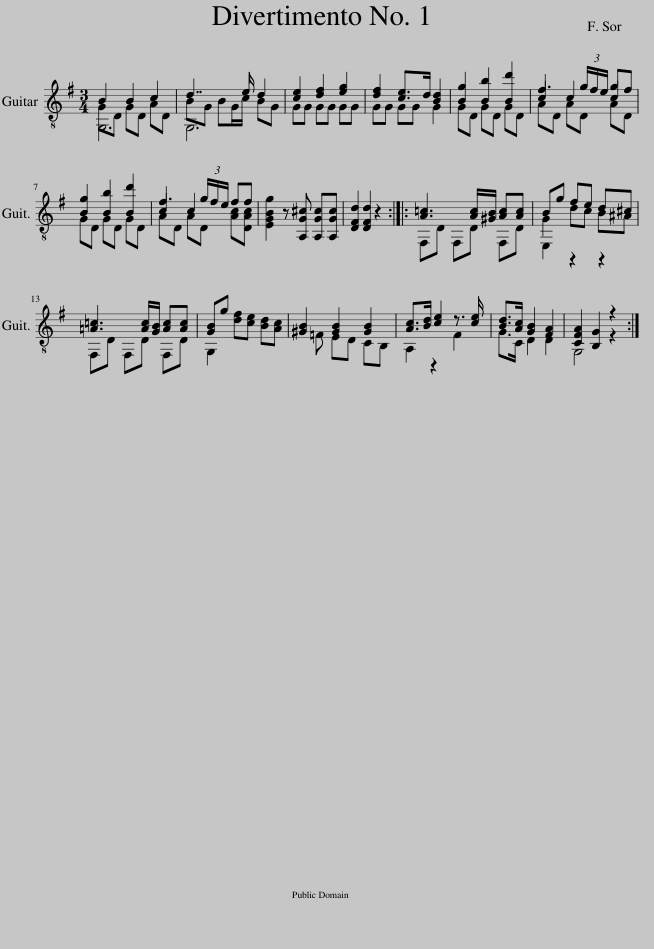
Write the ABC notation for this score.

X:1
%%score ( 1 2 3 4 )
L:1/8
Q:1/4=96
M:3/4
I:linebreak $
K:G
V:1 treble-8
V:2 treble-8
V:3 treble-8
V:4 treble-8
V:1
 B2 B2 c2 | d7/2 e/ d2 | [ce]2 [df]2 [eg]2 | [df]2 [ce]>d [Bd]2 | [Bg]2 [Bb]2 [Bd']2 | %5
 f3 (3g/f/e/ gf |$ [Bg]2 [Bb]2 [Bd']2 | f3 (3g/f/e/ ff | [EGBg]2 z [A,G^c] [A,Gc][A,Gc] | [DFd]2 [DFd]2 z2 :: %10
 [A=c]3 [Ac]/[^GB]/ [Ac][Ac] | Bg fe d^c |$ [=A=c]3 [Ac]/[GB]/ [Ac][Ac] | [GB]g [df][ce] [Bd][Ac] | [^GB]2 [GB]2 [GB]2 | %15
 [Ac]>[Bd] [ce]2 z3/2 [ce]/ | [Bd]>[Ac] [GB]2 [FA]2 | [CFA]2 [B,G]2 z2 :| %18
V:2
 GD GD AD | BG BG/c/ BG | GG GG GG | GG GG G2 | GD GD GD | %5
 AD AD AD |$ GD GD GD | AD AD [Ac][DAc] | x6 | x6 :: %10
 F,D F,D F,D | G2 dc B^A |$ F,D F,D F,D | G,2 x4 | x =F ED CB, | %15
 A,2 z2 F2 | G>C D2 D2 | G,4 z2 :| %18
V:3
 G,6 | G,6 | x6 | x6 | x6 | %5
 x6 |$ x6 | x6 | x6 | x6 :: %10
 x6 | E,2 z2 z2 |$ x6 | x6 | x6 | %15
 x6 | x6 | x6 :| %18
V:4
 x6 | x6 | x6 | x6 | x6 | %5
 c2 c2 c2 |$ x6 | c2 c2 x2 | x6 | x6 :: %10
 x6 | x6 |$ x6 | x6 | x6 | %15
 x6 | x6 | x6 :| %18
